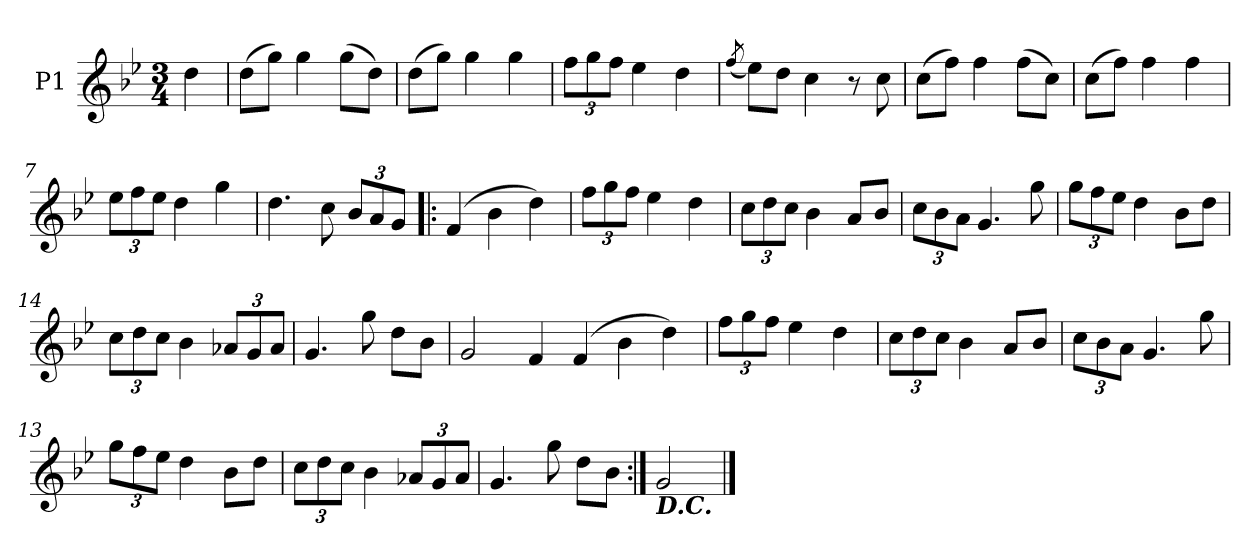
**kern
*part1
*staff1
*I"P1
*clefG2
*k[b-e-]
*g:
*M3/4
=
4dd
=1
(8ddL
8ggJ)
4gg
(8ggL
8ddJ)
=2
(8ddL
8ggJ)
4gg
4gg
=3
12ffL
12gg
12ffJ
4ee-
4dd
=4
(8qff/
8ee-L)
8ddJ
4cc
8r
8cc
=5
(8ccL
8ffJ)
4ff
(8ffL
8ccJ)
=6
(8ccL
8ffJ)
4ff
4ff
=7
12ee-L
12ff
12ee-J
4dd
4gg
=8
4.dd
8cc
12b-L
12a
12gJ
=9!|:
(4f
4b-
4dd)
=10
12ffL
12gg
12ffJ
4ee-
4dd
=11
12ccL
12dd
12ccJ
4b-
8aL
8b-J
=12
12ccL
12b-
12aJ
4.g
8gg
=13
12ggL
12ff
12ee-J
4dd
8b-L
8ddJ
=14
12ccL
12dd
12ccJ
4b-
12a-XL
12g
12a-J
=15
4.g
8gg
8ddL
8b-J
=16
2g
4f
(4f
4b-
4dd)
=10
12ffL
12gg
12ffJ
4ee-
4dd
=11
12ccL
12dd
12ccJ
4b-
8aL
8b-J
=12
12ccL
12b-
12aJ
4.g
8gg
=13
12ggL
12ff
12ee-J
4dd
8b-L
8ddJ
=14
12ccL
12dd
12ccJ
4b-
12a-XL
12g
12a-J
=15
4.g
8gg
8ddL
8b-J
=17:|!
!LO:TX:b:Bi:t=D.C.
2g
==
*-
